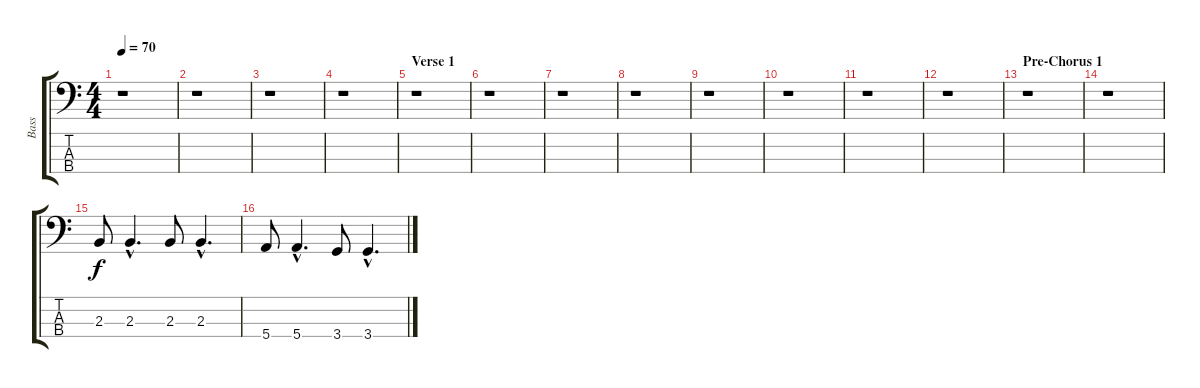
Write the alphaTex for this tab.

\track ("Bass" "Bass") {instrument electricbassfinger}
\staff {score tabs}
\tuning (G2 D2 A1 E1) {hide}
\ts (4 4)
\tempo 70
\clef f4
\ks c
r.1{dy f instrument electricbassfinger} |
r.1 |
r.1 |
r.1 |
\section ("" "Verse 1")
r.1 |
r.1 |
r.1 |
r.1 |
r.1 |
r.1 |
r.1 |
r.1 |
\section ("" "Pre-Chorus 1")
r.1 |
r.1 |
2.3.8 2.3{hac}.4{d} 2.3.8 2.3{hac}.4{d} |
5.4.8 5.4{hac}.4{d} 3.4.8 3.4{hac}.4{d}
